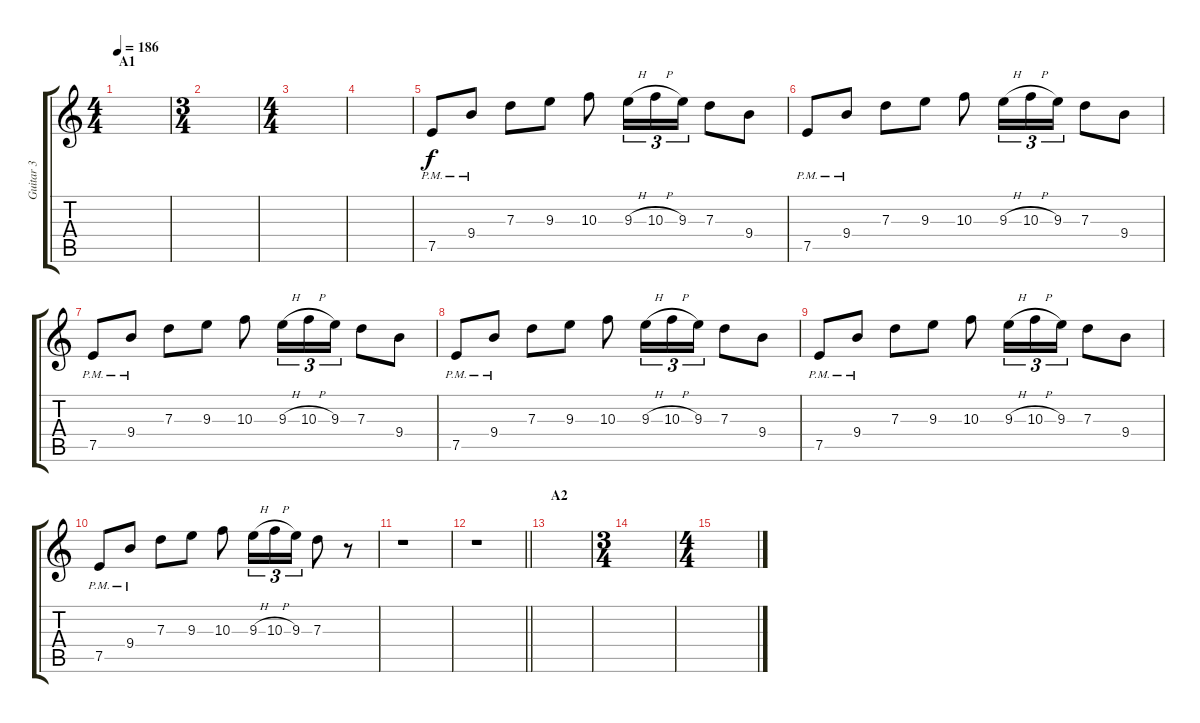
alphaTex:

\track ("Guitar 3" "Guitar 3") {instrument overdrivenguitar}
\staff {score tabs}
\tuning (E4 B3 G3 D3 A2 E2) {hide}
\ts (4 4)
\section ("" "A1")
\tempo 186
\clef g2
\ks c
|
\ts (3 4)
|
\ts (4 4)
|
|
7.5{pm}.8 9.4{pm}.8 7.3.8 9.3.8 10.3.8 9.3{h}.16{tu (3 2)} 10.3{h}.16{tu (3 2)} 9.3.16{tu (3 2)} 7.3.8 9.4.8 |
7.5{pm}.8 9.4{pm}.8 7.3.8 9.3.8 10.3.8 9.3{h}.16{tu (3 2)} 10.3{h}.16{tu (3 2)} 9.3.16{tu (3 2)} 7.3.8 9.4.8 |
7.5{pm}.8 9.4{pm}.8 7.3.8 9.3.8 10.3.8 9.3{h}.16{tu (3 2)} 10.3{h}.16{tu (3 2)} 9.3.16{tu (3 2)} 7.3.8 9.4.8 |
7.5{pm}.8 9.4{pm}.8 7.3.8 9.3.8 10.3.8 9.3{h}.16{tu (3 2)} 10.3{h}.16{tu (3 2)} 9.3.16{tu (3 2)} 7.3.8 9.4.8 |
7.5{pm}.8 9.4{pm}.8 7.3.8 9.3.8 10.3.8 9.3{h}.16{tu (3 2)} 10.3{h}.16{tu (3 2)} 9.3.16{tu (3 2)} 7.3.8 9.4.8 |
7.5{pm}.8 9.4{pm}.8 7.3.8 9.3.8 10.3.8 9.3{h}.16{tu (3 2)} 10.3{h}.16{tu (3 2)} 9.3.16{tu (3 2)} 7.3.8 r.8 |
r.1 |
\barLineRight lightlight
r.1 |
\section ("" "A2")
|
\ts (3 4)
|
\ts (4 4)
